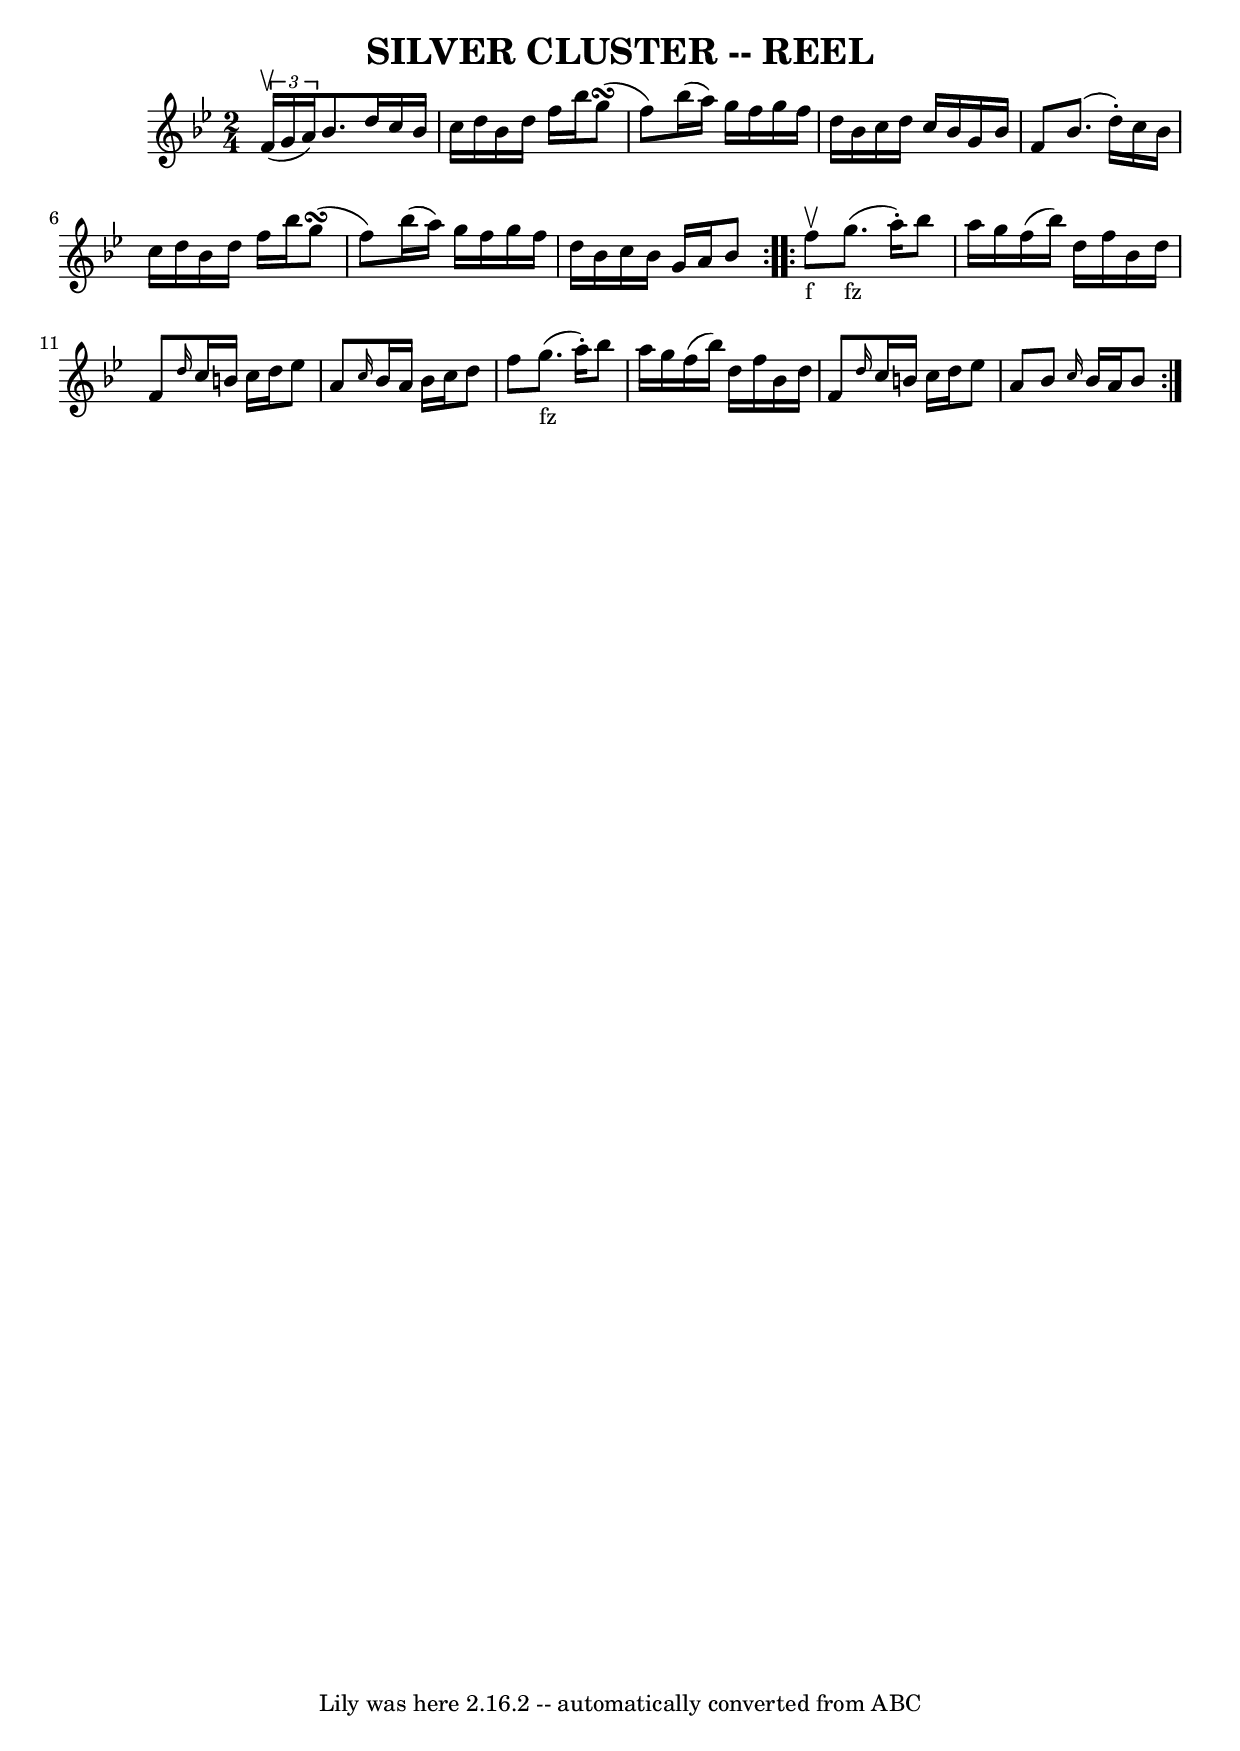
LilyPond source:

\version "2.16.2"
\include "Mammoth.ily"
\header {
  %% book = "Ryan's Mammoth Collection of Fiddle Tunes"
  crossRefNumber = "1"
  footnotes = ""
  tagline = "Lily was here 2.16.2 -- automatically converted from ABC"
  title = "SILVER CLUSTER -- REEL"

}
voicedefault =  {



  \repeat volta 2 {

    \time 2/4 
    \key bes \major   \times 2/3 { f'16 (^\upbow g'16 a'16) 
				 }   
    |
    bes'8. d''16 c''16 bes'16 c''16 d''16    |
    
    bes'16 d''16 f''16 bes''16 g''8 (\turn f''8)   |
    
    bes''16 (a''16) g''16 f''16 g''16 f''16 d''16 bes'16    
    |
    c''16 d''16 c''16 bes'16 g'16 bes'16 f'8        
    |
    bes'8. (d''16-.) c''16 bes'16 c''16 d''16    
    |
    bes'16 d''16 f''16 bes''16 g''8 (\turn f''8)   
    |
    bes''16 (a''16) g''16 f''16 g''16 f''16 d''16    
    bes'16    |
    c''16 bes'16 g'16 a'16 bes'8    
  }     

  \repeat volta 2 {
    f''8_"f"^\upbow       |
    g''8._"fz"(a''16-.) bes''8 a''16 g''16    |
    f''16 (bes''16) d''16    
    f''16 bes'16 d''16 f'8    |
    \grace { d''16  
	   } c''16    
    b'16 c''16 d''16 ees''8 a'8    |
    \grace { c''16  
	   }   
    bes'16 a'16 bes'16 c''16 d''8 f''8        |
    g''8. 
    _"fz"(a''16-.) bes''8 a''16 g''16    |
    f''16 (bes''16 ) d''16 f''16 bes'16 d''16 f'8    |
    \grace { d''16  
	   } 
    c''16 b'16 c''16 d''16 ees''8 a'8    |
    bes'8  
    \grace { c''16  
	   } bes'16 a'16 bes'8    
  }   

}

\score{
  <<

    \context Staff="default"
    {
      \voicedefault 
      
    }

  >>
  \layout {
    
  }
  \midi {
  }

}
